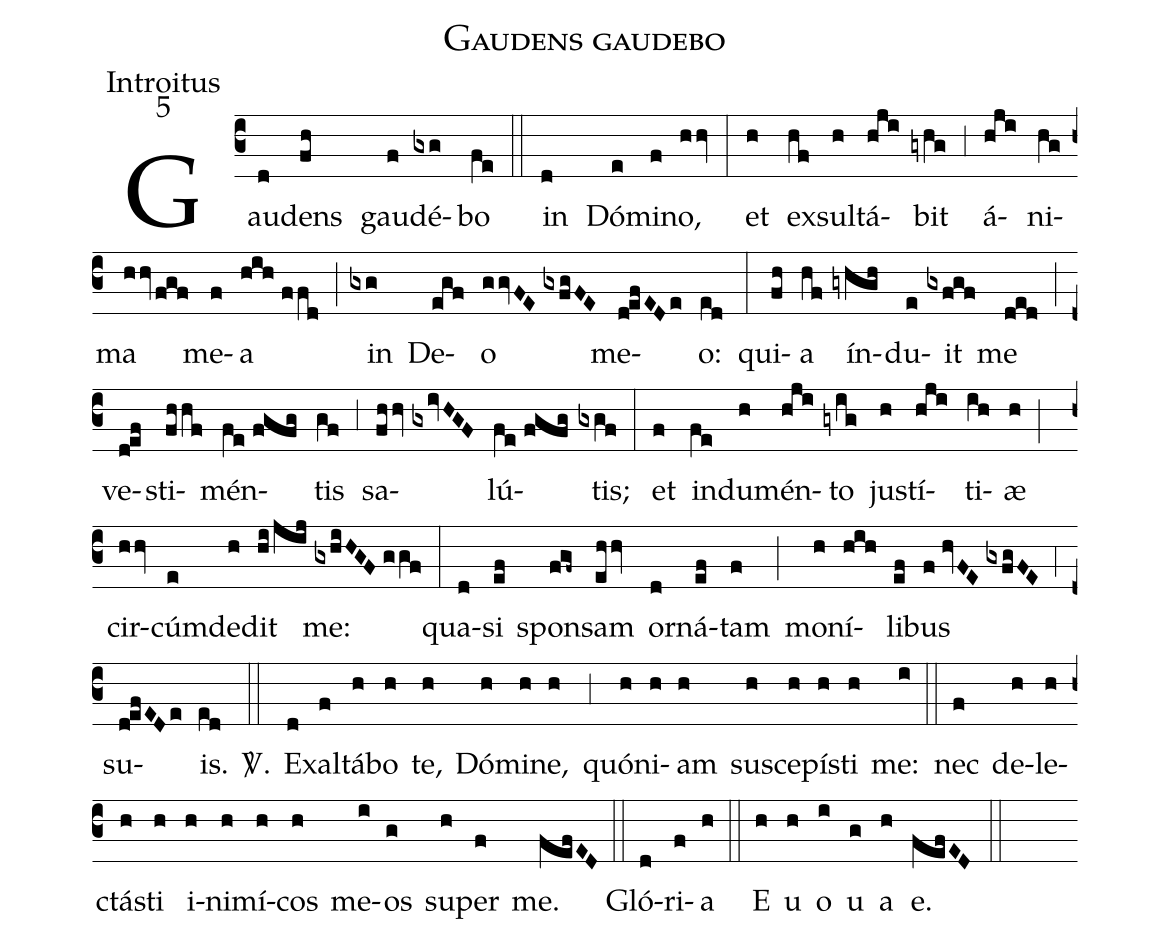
name:Gaudens gaudebo;
office-part:Introitus;
mode:5;
%%
(c3) Gau(d)dens(fh) gau(f)dé(gxg)bo(fe) (::) in(d) Dó(e)mi(f)no,(hhv) (:) et(h) ex(hf)sul(h)tá(hji)bit(gyhg) (;3) á(hji)ni(hg)ma(hhv/fgf) me(f)a(hih//ffd) (;) in(gxg) De(egf)o(ggvFE//gxfgFE) me(d!efEDe)o:(ed) (:) qui(fh)a(hf) ín(gyhgh)du(e)it(gxfgf) me(ded) (;) ve(d!ef)sti(fhhf)mén(fe//fgfg)tis(gf) (;3) sa(fhhv//gxivHGF)lú(fe//fgfg)tis;(gxgf) (:) et(f) in(fe)du(h)mén(hji)to(gyig) ju(h)stí(hji)ti(ih)æ(h) (;) cir(hhv)cúm(e)de(h)dit(hi/jij) me:(gxhiHGF//ggf) (:) qua(d)si(ef) spon(fgf~)sam(ehhv) or(d)ná(ef)tam(f) (;) mo(h)ní(hih)li(ef)bus(f//hvFE//gxfgFE) (;4) su(d!efEDe)is.(ed) <sp>V/</sp>.(::) Ex(d)al(f)tá(h)bo(h) te,(h) Dó(h)mi(h)ne,(h) (;3) quó(h)ni(h)am(h) su(h)sce(h)pí(h)sti(h) me:(i) (::) nec(f) de(h)le(h)ctá(h)sti(h) i(h)ni(h)mí(h)cos(h) me(i)os(g) su(h)per(f) me.(fefED) (::) Gló(d)ri(f)a(h) (::) E(h) u(h) o(i) u(g) a(h) e.(fefED) (::)
